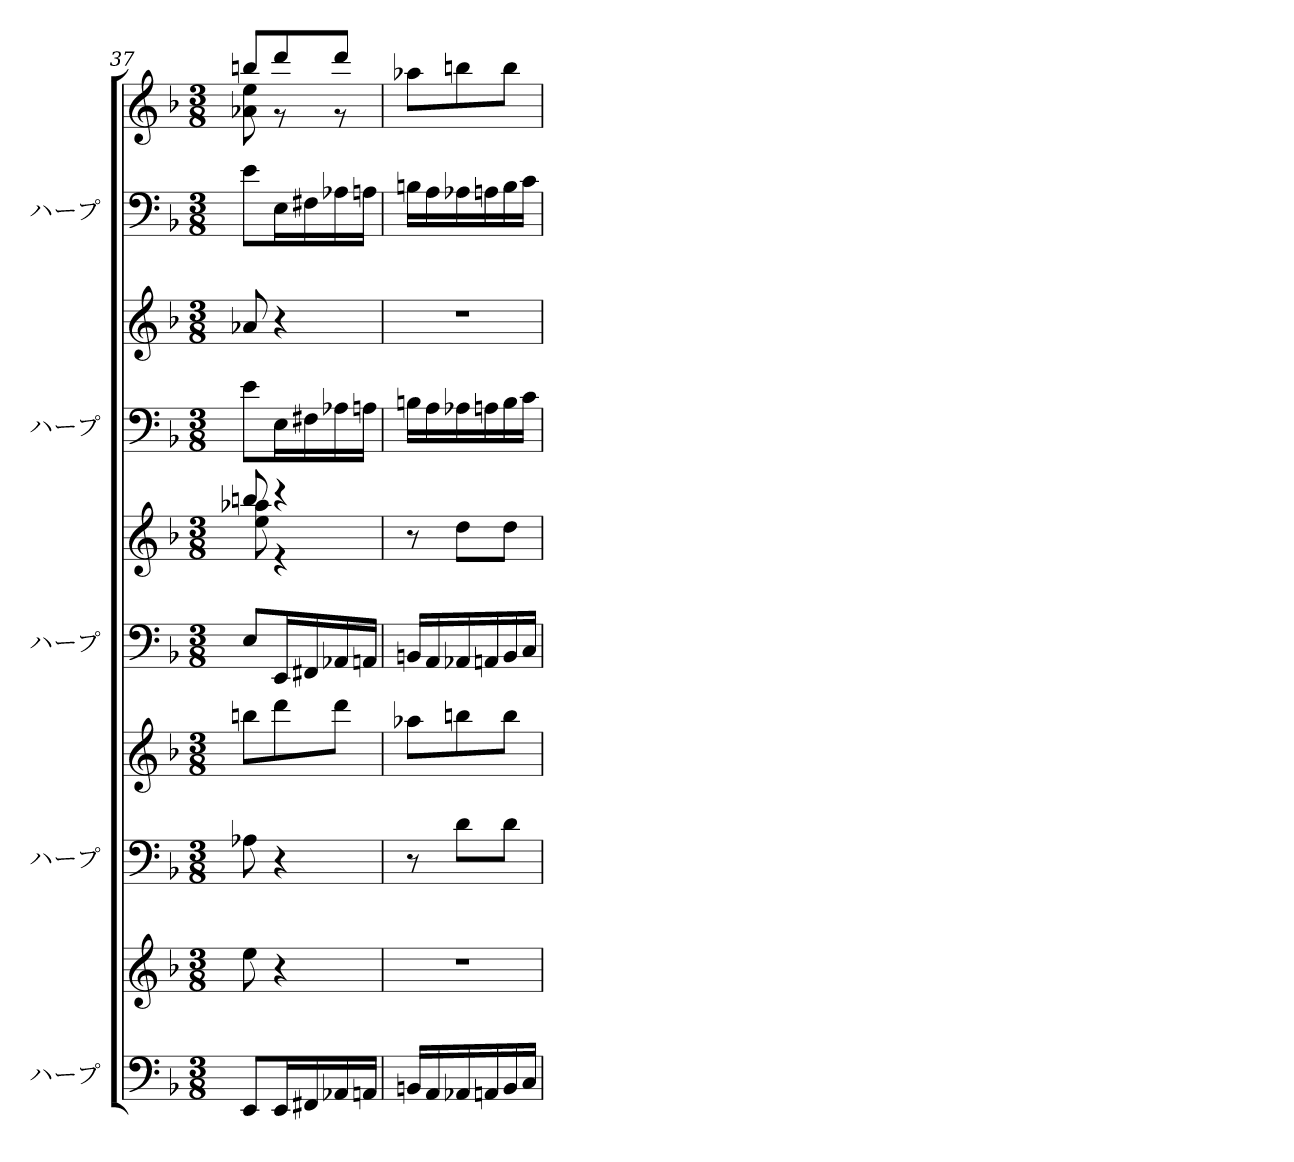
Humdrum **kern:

**kern	**kern	**kern	**kern	**kern	**kern	**kern	**kern	**kern	**kern
*part5	*part5	*part4	*part4	*part3	*part3	*part2	*part2	*part1	*part1
*staff10	*staff9	*staff8	*staff7	*staff6	*staff5	*staff4	*staff3	*staff2	*staff1
*I"ハープ	*	*I"ハープ	*	*I"ハープ	*	*I"ハープ	*	*I"ハープ	*
*clefF4	*clefG2	*clefF4	*clefG2	*clefF4	*clefG2	*clefF4	*clefG2	*clefF4	*clefG2
*k[b-]	*k[b-]	*k[b-]	*k[b-]	*k[b-]	*k[b-]	*k[b-]	*k[b-]	*k[b-]	*k[b-]
*M3/8	*M3/8	*M3/8	*M3/8	*M3/8	*M3/8	*M3/8	*M3/8	*M3/8	*M3/8
=37	=37	=37	=37	=37	=37	=37	=37	=37	=37
*	*	*	*	*	*^	*	*	*	*^
8EE/L	8ee\	8A-X\	8bbn\L	8E/L	8bbn/	8ee\ 8aa-X\	8e\L	8a-X/	8e\L	8bbn/L	8a-X\ 8ee\
16EE/L	4r	4r	8ddd\	16EE/L	4r	4r	16E\L	4r	16E\L	8ddd/	8r
16FF#X/	.	.	.	16FF#X/	.	.	16F#X\	.	16F#X\	.	.
16AA-X/	.	.	8ddd\J	16AA-X/	.	.	16A-X\	.	16A-X\	8ddd/J	8r
16AAn/JJ	.	.	.	16AAn/JJ	.	.	16An\JJ	.	16An\JJ	.	.
*	*	*	*	*	*v	*v	*	*	*	*v	*v
=38	=38	=38	=38	=38	=38	=38	=38	=38	=38
16BBn/LL	4.r	8r	8aa-X\L	16BBn/LL	8r	16Bn\LL	4.r	16Bn\LL	8aa-X\L
16AA/	.	.	.	16AA/	.	16A\	.	16A\	.
16AA-X/	.	8d\L	8bbn\	16AA-X/	8dd\L	16A-X\	.	16A-X\	8bbn\
16AAn/	.	.	.	16AAn/	.	16An\	.	16An\	.
16BB/	.	8d\J	8bb\J	16BB/	8dd\J	16B\	.	16B\	8bb\J
16C/JJ	.	.	.	16C/JJ	.	16c\JJ	.	16c\JJ	.
=	=	=	=	=	=	=	=	=	=
*-	*-	*-	*-	*-	*-	*-	*-	*-	*-
